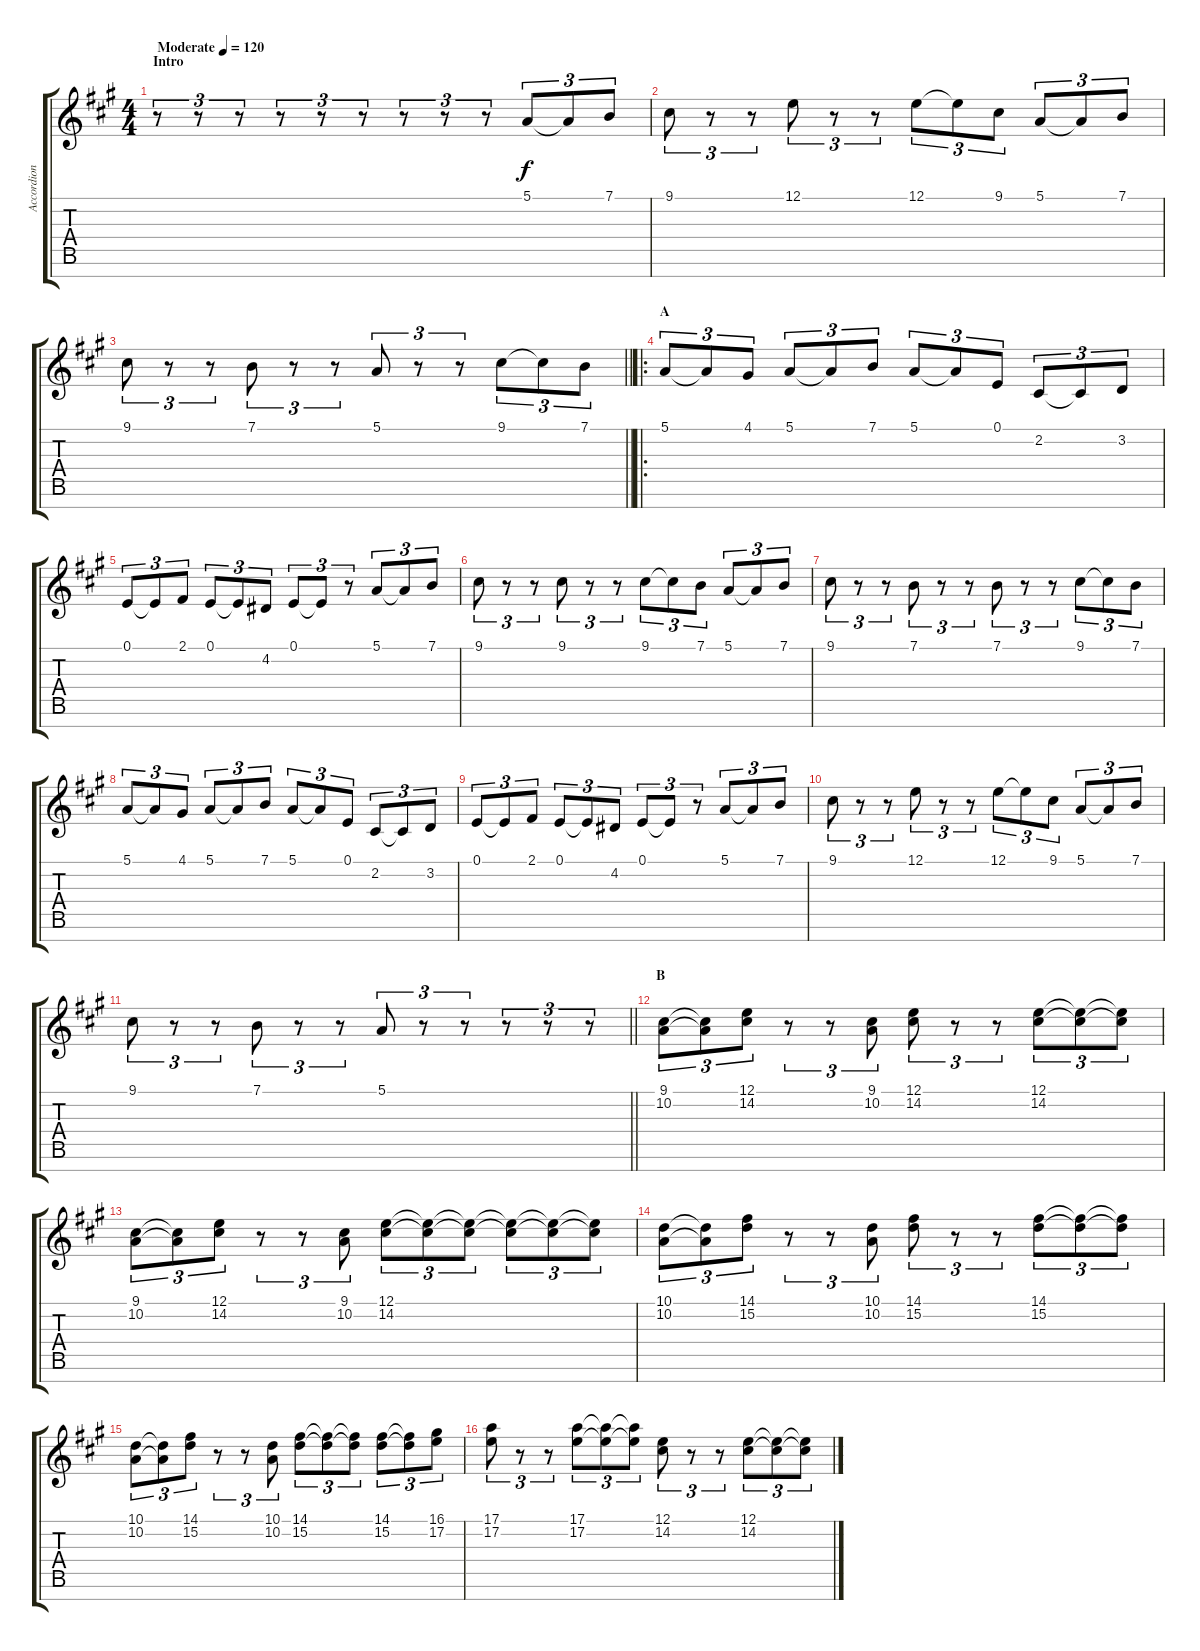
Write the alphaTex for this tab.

\track ("Accordion" "Accordion") {instrument accordion}
\staff {score tabs}
\tuning (E4 B3 G3 D3 A2 E2 B1) {hide}
\ts (4 4)
\section ("" "Intro")
\tempo (120 "Moderate")
\clef g2
\ks a
r.8{tu (3 2) dy f instrument accordion} r.8{tu (3 2)} r.8{tu (3 2)} r.8{tu (3 2)} r.8{tu (3 2)} r.8{tu (3 2)} r.8{tu (3 2)} r.8{tu (3 2)} r.8{tu (3 2)} 5.1.8{tu (3 2)} 5.1{t}.8{tu (3 2)} 7.1.8{tu (3 2)} |
9.1.8{tu (3 2)} r.8{tu (3 2)} r.8{tu (3 2)} 12.1.8{tu (3 2)} r.8{tu (3 2)} r.8{tu (3 2)} 12.1.8{tu (3 2)} 12.1{t}.8{tu (3 2)} 9.1.8{tu (3 2)} 5.1.8{tu (3 2)} 5.1{t}.8{tu (3 2)} 7.1.8{tu (3 2)} |
\barLineRight lightlight
9.1.8{tu (3 2)} r.8{tu (3 2)} r.8{tu (3 2)} 7.1.8{tu (3 2)} r.8{tu (3 2)} r.8{tu (3 2)} 5.1.8{tu (3 2)} r.8{tu (3 2)} r.8{tu (3 2)} 9.1.8{tu (3 2)} 9.1{t}.8{tu (3 2)} 7.1.8{tu (3 2)} |
\ro
\section ("" "A")
5.1.8{tu (3 2)} 5.1{t}.8{tu (3 2)} 4.1.8{tu (3 2)} 5.1.8{tu (3 2)} 5.1{t}.8{tu (3 2)} 7.1.8{tu (3 2)} 5.1.8{tu (3 2)} 5.1{t}.8{tu (3 2)} 0.1.8{tu (3 2)} 2.2.8{tu (3 2)} 2.2{t}.8{tu (3 2)} 3.2.8{tu (3 2)} |
0.1.8{tu (3 2)} 0.1{t}.8{tu (3 2)} 2.1.8{tu (3 2)} 0.1.8{tu (3 2)} 0.1{t}.8{tu (3 2)} 4.2.8{tu (3 2)} 0.1.8{tu (3 2)} 0.1{t}.8{tu (3 2)} r.8{tu (3 2)} 5.1.8{tu (3 2)} 5.1{t}.8{tu (3 2)} 7.1.8{tu (3 2)} |
9.1.8{tu (3 2)} r.8{tu (3 2)} r.8{tu (3 2)} 9.1.8{tu (3 2)} r.8{tu (3 2)} r.8{tu (3 2)} 9.1.8{tu (3 2)} 9.1{t}.8{tu (3 2)} 7.1.8{tu (3 2)} 5.1.8{tu (3 2)} 5.1{t}.8{tu (3 2)} 7.1.8{tu (3 2)} |
9.1.8{tu (3 2)} r.8{tu (3 2)} r.8{tu (3 2)} 7.1.8{tu (3 2)} r.8{tu (3 2)} r.8{tu (3 2)} 7.1.8{tu (3 2)} r.8{tu (3 2)} r.8{tu (3 2)} 9.1.8{tu (3 2)} 9.1{t}.8{tu (3 2)} 7.1.8{tu (3 2)} |
5.1.8{tu (3 2)} 5.1{t}.8{tu (3 2)} 4.1.8{tu (3 2)} 5.1.8{tu (3 2)} 5.1{t}.8{tu (3 2)} 7.1.8{tu (3 2)} 5.1.8{tu (3 2)} 5.1{t}.8{tu (3 2)} 0.1.8{tu (3 2)} 2.2.8{tu (3 2)} 2.2{t}.8{tu (3 2)} 3.2.8{tu (3 2)} |
0.1.8{tu (3 2)} 0.1{t}.8{tu (3 2)} 2.1.8{tu (3 2)} 0.1.8{tu (3 2)} 0.1{t}.8{tu (3 2)} 4.2.8{tu (3 2)} 0.1.8{tu (3 2)} 0.1{t}.8{tu (3 2)} r.8{tu (3 2)} 5.1.8{tu (3 2)} 5.1{t}.8{tu (3 2)} 7.1.8{tu (3 2)} |
9.1.8{tu (3 2)} r.8{tu (3 2)} r.8{tu (3 2)} 12.1.8{tu (3 2)} r.8{tu (3 2)} r.8{tu (3 2)} 12.1.8{tu (3 2)} 12.1{t}.8{tu (3 2)} 9.1.8{tu (3 2)} 5.1.8{tu (3 2)} 5.1{t}.8{tu (3 2)} 7.1.8{tu (3 2)} |
\barLineRight lightlight
9.1.8{tu (3 2)} r.8{tu (3 2)} r.8{tu (3 2)} 7.1.8{tu (3 2)} r.8{tu (3 2)} r.8{tu (3 2)} 5.1.8{tu (3 2)} r.8{tu (3 2)} r.8{tu (3 2)} r.8{tu (3 2)} r.8{tu (3 2)} r.8{tu (3 2)} |
\section ("" "B")
(9.1 10.2).8{tu (3 2)} (9.1{t} 10.2{t}).8{tu (3 2)} (12.1 14.2).8{tu (3 2)} r.8{tu (3 2)} r.8{tu (3 2)} (9.1 10.2).8{tu (3 2)} (12.1 14.2).8{tu (3 2)} r.8{tu (3 2)} r.8{tu (3 2)} (12.1 14.2).8{tu (3 2)} (12.1{t} 14.2{t}).8{tu (3 2)} (12.1{t} 14.2{t}).8{tu (3 2)} |
(9.1 10.2).8{tu (3 2)} (9.1{t} 10.2{t}).8{tu (3 2)} (12.1 14.2).8{tu (3 2)} r.8{tu (3 2)} r.8{tu (3 2)} (9.1 10.2).8{tu (3 2)} (12.1 14.2).8{tu (3 2)} (12.1{t} 14.2{t}).8{tu (3 2)} (12.1{t} 14.2{t}).8{tu (3 2)} (12.1{t} 14.2{t}).8{tu (3 2)} (12.1{t} 14.2{t}).8{tu (3 2)} (12.1{t} 14.2{t}).8{tu (3 2)} |
(10.1 10.2).8{tu (3 2)} (10.1{t} 10.2{t}).8{tu (3 2)} (14.1 15.2).8{tu (3 2)} r.8{tu (3 2)} r.8{tu (3 2)} (10.1 10.2).8{tu (3 2)} (14.1 15.2).8{tu (3 2)} r.8{tu (3 2)} r.8{tu (3 2)} (14.1 15.2).8{tu (3 2)} (14.1{t} 15.2{t}).8{tu (3 2)} (14.1{t} 15.2{t}).8{tu (3 2)} |
(10.1 10.2).8{tu (3 2)} (10.1{t} 10.2{t}).8{tu (3 2)} (14.1 15.2).8{tu (3 2)} r.8{tu (3 2)} r.8{tu (3 2)} (10.1 10.2).8{tu (3 2)} (14.1 15.2).8{tu (3 2)} (14.1{t} 15.2{t}).8{tu (3 2)} (14.1{t} 15.2{t}).8{tu (3 2)} (14.1 15.2).8{tu (3 2)} (14.1{t} 15.2{t}).8{tu (3 2)} (16.1 17.2).8{tu (3 2)} |
(17.1 17.2).8{tu (3 2)} r.8{tu (3 2)} r.8{tu (3 2)} (17.1 17.2).8{tu (3 2)} (17.1{t} 17.2{t}).8{tu (3 2)} (17.1{t} 17.2{t}).8{tu (3 2)} (12.1 14.2).8{tu (3 2)} r.8{tu (3 2)} r.8{tu (3 2)} (12.1 14.2).8{tu (3 2)} (12.1{t} 14.2{t}).8{tu (3 2)} (12.1{t} 14.2{t}).8{tu (3 2)}
